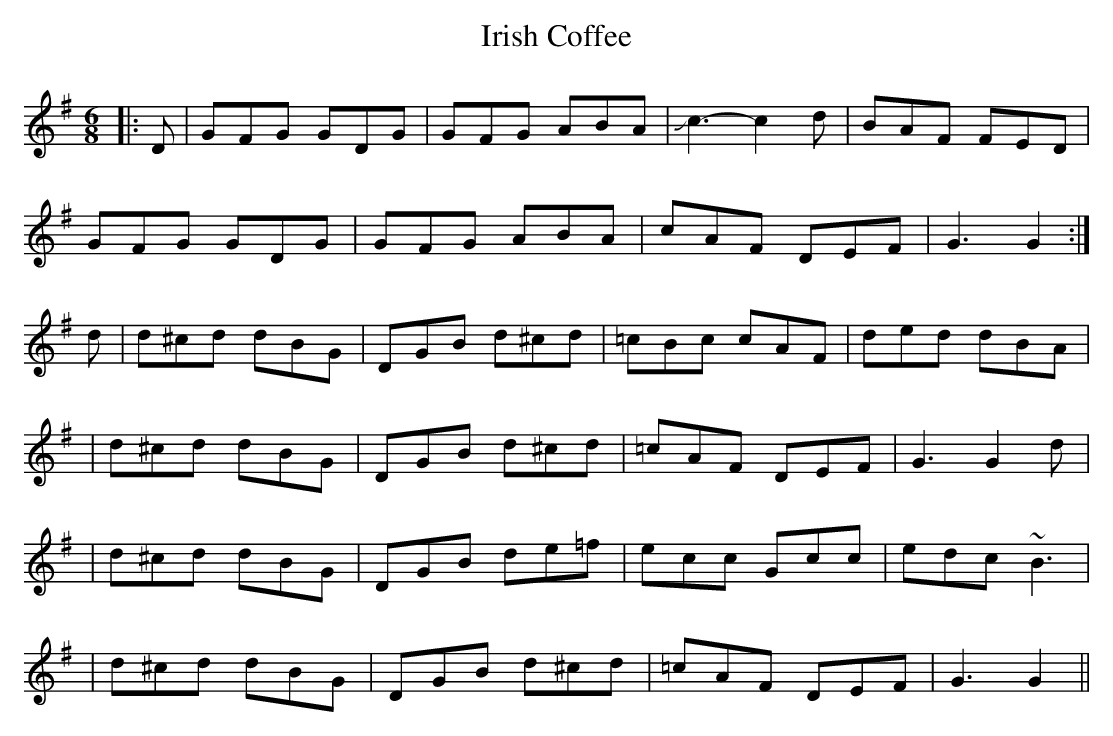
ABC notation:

X:1
T:Irish Coffee
M:6/8
L:1/8
K:G
|:D|GFG GDG|GFG ABA|Jc3-c2 d|BAF FED|
GFG GDG|GFG ABA|cAF DEF|G3 G2:|
d|d^cd dBG|DGB d^cd|=cBc cAF|ded dBA|
|d^cd dBG|DGB d^cd|=cAF DEF|G3 G2 d|
|d^cd dBG|DGB de=f|ecc Gcc|edc ~B3|
|d^cd dBG|DGB d^cd|=cAF DEF|G3 G2 ||
